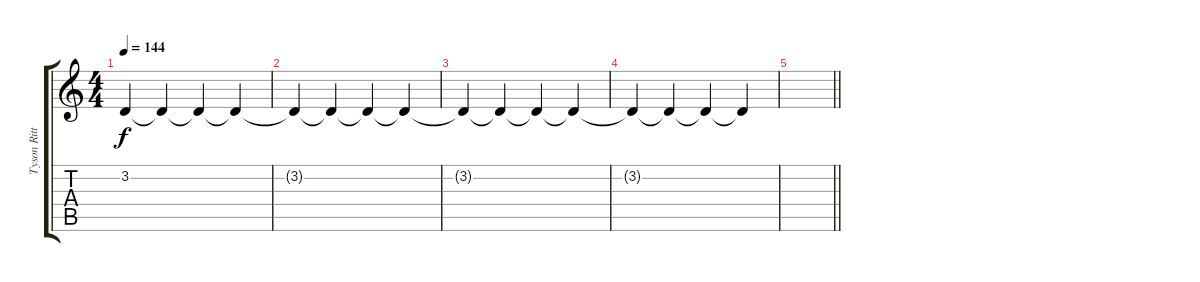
\track ("Tyson Ritter Vocal" "Tyson Ritt") {instrument lead5charang}
\staff {score tabs}
\tuning (E4 B3 G3 D3 A2 E2) {hide}
\ts (4 4)
\tempo 144
\clef g2
\ks c
3.2{t}.4{dy f} 3.2{t}.4 3.2{t}.4 3.2{t}.4 |
3.2{t}.4 3.2{t}.4 3.2{t}.4 3.2{t}.4 |
3.2{t}.4 3.2{t}.4 3.2{t}.4 3.2{t}.4 |
3.2{t}.4 3.2{t}.4 3.2{t}.4 3.2{t}.4 |
\barLineRight lightlight
